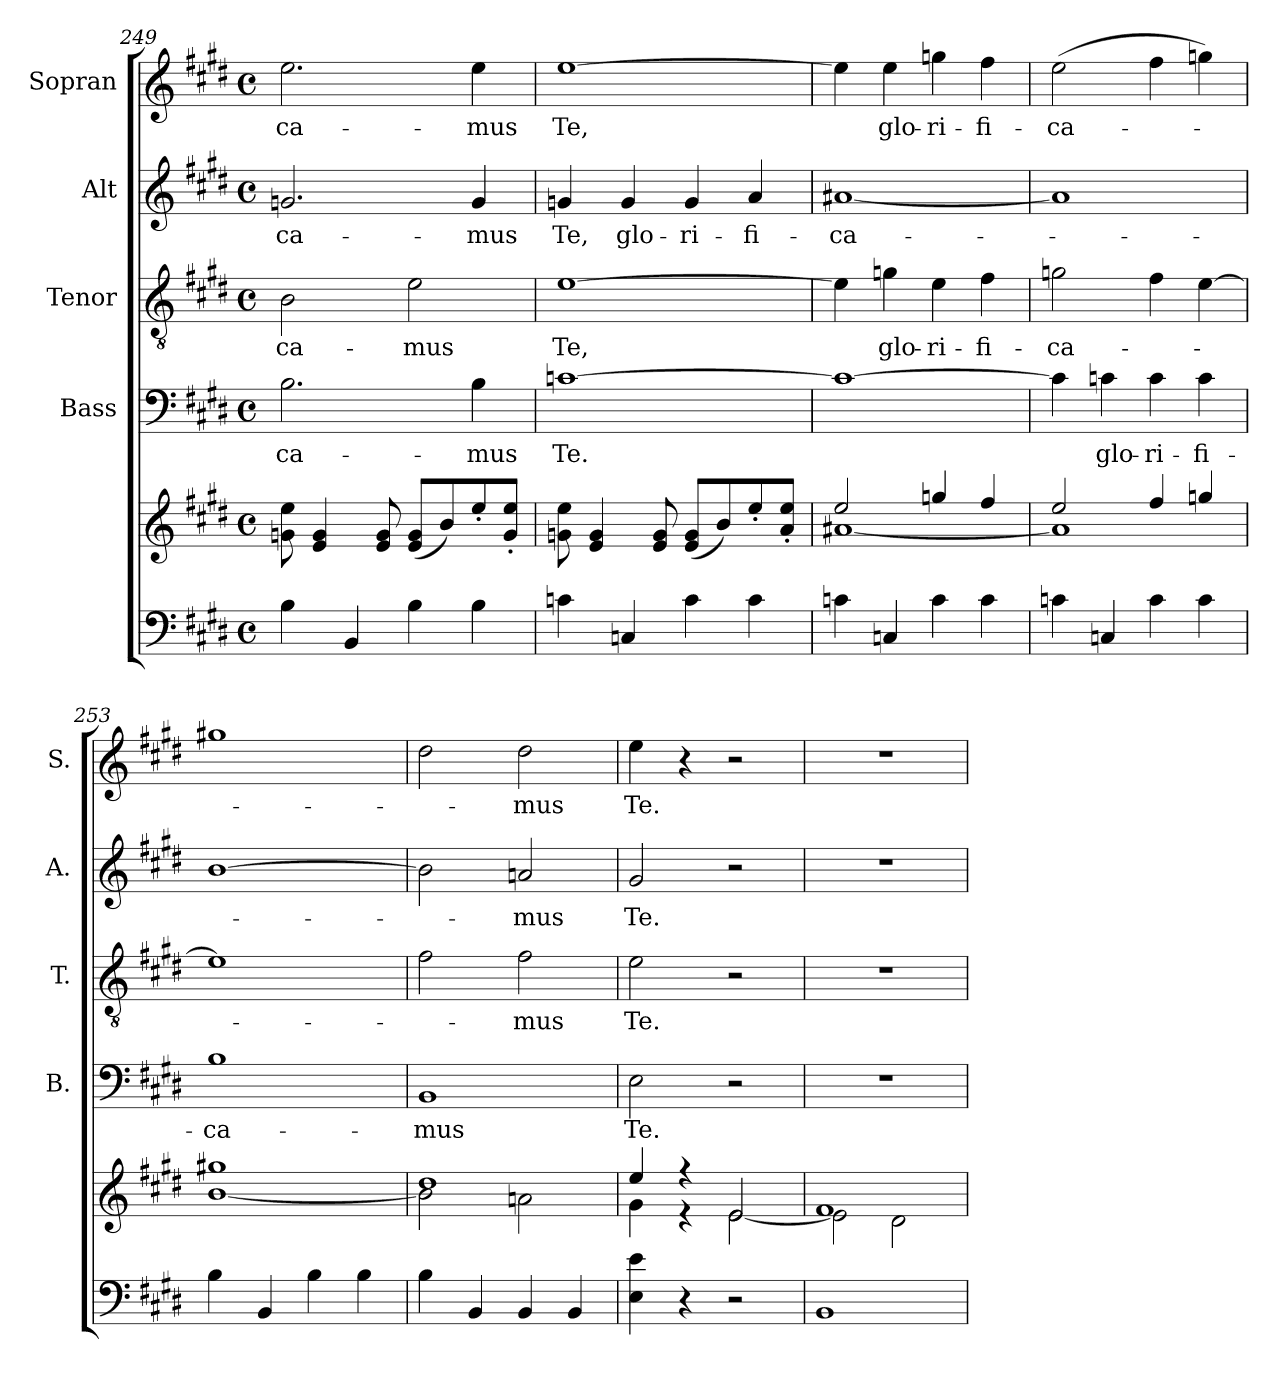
**kern	**kern	**kern	**text	**kern	**text	**kern	**text	**kern	**text
*part5	*part5	*part4	*part4	*part3	*part3	*part2	*part2	*part1	*part1
*staff6	*staff5	*staff4	*staff4	*staff3	*staff3	*staff2	*staff2	*staff1	*staff1
*	*	*I"Bass	*	*I"Tenor	*	*I"Alt	*	*I"Sopran	*
*	*	*I'B.	*	*I'T.	*	*I'A.	*	*I'S.	*
*clefF4	*clefG2	*clefF4	*	*clefGv2	*	*clefG2	*	*clefG2	*
*k[f#c#g#d#]	*k[f#c#g#d#]	*k[f#c#g#d#]	*	*k[f#c#g#d#]	*	*k[f#c#g#d#]	*	*k[f#c#g#d#]	*
*E:	*E:	*E:	*	*E:	*	*E:	*	*E:	*
*M4/4	*M4/4	*M4/4	*	*M4/4	*	*M4/4	*	*M4/4	*
*met(c)	*met(c)	*met(c)	*	*met(c)	*	*met(c)	*	*met(c)	*
=249	=249	=249	=249	=249	=249	=249	=249	=249	=249
!	!	!	!LO:LY:b	!	!LO:LY:b	!	!LO:LY:b	!	!LO:LY:b
4B\	8gn\ 8ee\	2.B\	-ca-	2B\	-ca-	2.gn/	-ca-	2.ee\	-ca-
.	4e/ 4g/	.	.	.	.	.	.	.	.
4BB/	.	.	.	.	.	.	.	.	.
.	8e/ 8g/	.	.	.	.	.	.	.	.
!	!	!	!	!	!LO:LY:b	!	!	!	!
4B\	(<8e/ 8g/L	.	.	2e\	-mus	.	.	.	.
.	8b/)	.	.	.	.	.	.	.	.
!	!	!	!LO:LY:b	!	!	!	!LO:LY:b	!	!LO:LY:b
4B\	8ee'</	4B\	-mus	.	.	4g/	-mus	4ee\	-mus
.	8g/'< 8ee/'<J	.	.	.	.	.	.	.	.
=250	=250	=250	=250	=250	=250	=250	=250	=250	=250
!	!	!	!LO:LY:b	!	!LO:LY:b	!	!LO:LY:b	!	!LO:LY:b
4cn\	8gn\ 8ee\	[1cn	Te.	[1e	Te,	4gn/	Te,	[1ee	Te,
.	4e/ 4g/	.	.	.	.	.	.	.	.
!	!	!	!	!	!	!	!LO:LY:b	!	!
4Cn/	.	.	.	.	.	4g/	glo-	.	.
.	8e/ 8g/	.	.	.	.	.	.	.	.
!	!	!	!	!	!	!	!LO:LY:b	!	!
4c\	(<8e/ 8g/L	.	.	.	.	4g/	-ri-	.	.
.	8b/)	.	.	.	.	.	.	.	.
!	!	!	!	!	!	!	!LO:LY:b	!	!
4c\	8ee'</	.	.	.	.	4a/	-fi-	.	.
.	8a/'< 8ee/'<J	.	.	.	.	.	.	.	.
=251	=251	=251	=251	=251	=251	=251	=251	=251	=251
*	*^	*	*	*	*	*	*	*	*
!	!	!	!	!	!	!	!	!LO:LY:b	!	!
4cn\	2ee/	[<1a#X	1c_	.	4e\]	.	[1a#X	-ca-	4ee\]	.
!	!	!	!	!	!	!LO:LY:b	!	!	!	!LO:LY:b
4Cn/	.	.	.	.	4gn\	glo-	.	.	4ee\	glo-
!	!	!	!	!	!	!LO:LY:b	!	!	!	!LO:LY:b
4c\	4ggn/	.	.	.	4e\	-ri-	.	.	4ggn\	-ri-
!	!	!	!	!	!	!LO:LY:b	!	!	!	!LO:LY:b
4c\	4ff#/	.	.	.	4f#\	-fi-	.	.	4ff#\	-fi-
=252	=252	=252	=252	=252	=252	=252	=252	=252	=252	=252
!	!	!	!	!	!	!LO:LY:b	!	!	!	!LO:LY:b
4cn\	2ee/	1a#]	4c\]	.	2gn\	-ca-	1a#]	.	(>2ee\	-ca-
!	!	!	!	!LO:LY:b	!	!	!	!	!	!
4Cn/	.	.	4cn\	glo-	.	.	.	.	.	.
!	!	!	!	!LO:LY:b	!	!	!	!	!	!
4c\	4ff#/	.	4c\	-ri-	4f#\	.	.	.	4ff#\	.
!	!	!	!	!LO:LY:b	!	!	!	!	!	!
4c\	4ggn/	.	4c\	-fi-	[4e\	.	.	.	4ggn\)	.
!!LO:PB:g=z
=253	=253	=253	=253	=253	=253	=253	=253	=253	=253	=253
!	!	!	!	!LO:LY:b	!	!	!	!	!	!
4B\	1gg#X	[<1b	1B	-ca-	1e]	.	[1b	.	1gg#X	.
4BB/	.	.	.	.	.	.	.	.	.	.
4B\	.	.	.	.	.	.	.	.	.	.
4B\	.	.	.	.	.	.	.	.	.	.
=254	=254	=254	=254	=254	=254	=254	=254	=254	=254	=254
!	!	!	!	!LO:LY:b	!	!	!	!	!	!
4B\	1dd#	2b\]	1BB	-mus	2f#\	.	2b\]	.	2dd#\	.
4BB/	.	.	.	.	.	.	.	.	.	.
!	!	!	!	!	!	!LO:LY:b	!	!LO:LY:b	!	!LO:LY:b
4BB/	.	2an\	.	.	2f#\	-mus	2an/	-mus	2dd#\	-mus
4BB/	.	.	.	.	.	.	.	.	.	.
=255	=255	=255	=255	=255	=255	=255	=255	=255	=255	=255
!	!	!	!	!LO:LY:b	!	!LO:LY:b	!	!LO:LY:b	!	!LO:LY:b
4E\ 4e\	4ee/	4g#\	2E\	Te.	2e\	Te.	2g#/	Te.	4ee\	Te.
4r	4r	4r	.	.	.	.	.	.	4r	.
2r	2e/	[<2e\	2r	.	2r	.	2r	.	2r	.
=256	=256	=256	=256	=256	=256	=256	=256	=256	=256	=256
1BB	1f#	2e\]	1r	.	1r	.	1r	.	1r	.
.	.	2d#\	.	.	.	.	.	.	.	.
*	*v	*v	*	*	*	*	*	*	*	*
=	=	=	=	=	=	=	=	=	=
*-	*-	*-	*-	*-	*-	*-	*-	*-	*-
